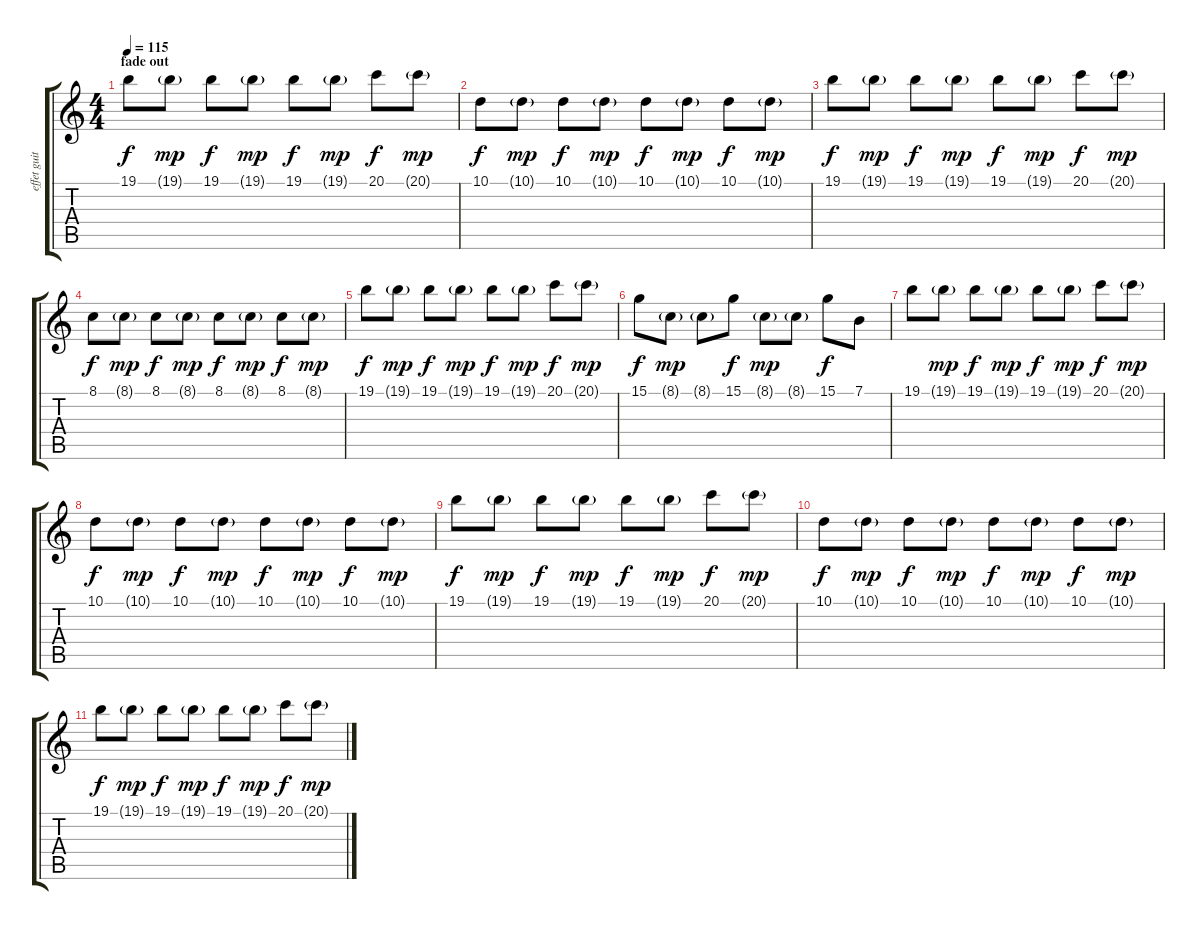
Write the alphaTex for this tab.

\track ("effet guitare" "effet guit") {instrument pad4choir}
\staff {score tabs}
\tuning (E4 B3 G3 D3 A2 E2) {hide}
\ts (4 4)
\section ("" "fade out")
\tempo 115
\clef g2
\ks c
19.1.8{dy f} 19.1{g}.8{dy mp} 19.1.8{dy f} 19.1{g}.8{dy mp} 19.1.8{dy f} 19.1{g}.8{dy mp} 20.1.8{dy f} 20.1{g}.8{dy mp} |
10.1.8{dy f} 10.1{g}.8{dy mp} 10.1.8{dy f} 10.1{g}.8{dy mp} 10.1.8{dy f} 10.1{g}.8{dy mp} 10.1.8{dy f} 10.1{g}.8{dy mp} |
19.1.8{dy f} 19.1{g}.8{dy mp} 19.1.8{dy f} 19.1{g}.8{dy mp} 19.1.8{dy f} 19.1{g}.8{dy mp} 20.1.8{dy f} 20.1{g}.8{dy mp} |
8.1.8{dy f} 8.1{g}.8{dy mp} 8.1.8{dy f} 8.1{g}.8{dy mp} 8.1.8{dy f} 8.1{g}.8{dy mp} 8.1.8{dy f} 8.1{g}.8{dy mp} |
19.1.8{dy f} 19.1{g}.8{dy mp} 19.1.8{dy f} 19.1{g}.8{dy mp} 19.1.8{dy f} 19.1{g}.8{dy mp} 20.1.8{dy f} 20.1{g}.8{dy mp} |
15.1.8{dy f} 8.1{g}.8{dy mp} 8.1{g}.8 15.1.8{dy f} 8.1{g}.8{dy mp} 8.1{g}.8 15.1.8{dy f} 7.1.8 |
19.1.8 19.1{g}.8{dy mp} 19.1.8{dy f} 19.1{g}.8{dy mp} 19.1.8{dy f} 19.1{g}.8{dy mp} 20.1.8{dy f} 20.1{g}.8{dy mp} |
10.1.8{dy f} 10.1{g}.8{dy mp} 10.1.8{dy f} 10.1{g}.8{dy mp} 10.1.8{dy f} 10.1{g}.8{dy mp} 10.1.8{dy f} 10.1{g}.8{dy mp} |
19.1.8{dy f} 19.1{g}.8{dy mp} 19.1.8{dy f} 19.1{g}.8{dy mp} 19.1.8{dy f} 19.1{g}.8{dy mp} 20.1.8{dy f} 20.1{g}.8{dy mp} |
10.1.8{dy f} 10.1{g}.8{dy mp} 10.1.8{dy f} 10.1{g}.8{dy mp} 10.1.8{dy f} 10.1{g}.8{dy mp} 10.1.8{dy f} 10.1{g}.8{dy mp} |
19.1.8{dy f} 19.1{g}.8{dy mp} 19.1.8{dy f} 19.1{g}.8{dy mp} 19.1.8{dy f} 19.1{g}.8{dy mp} 20.1.8{dy f} 20.1{g}.8{dy mp}
